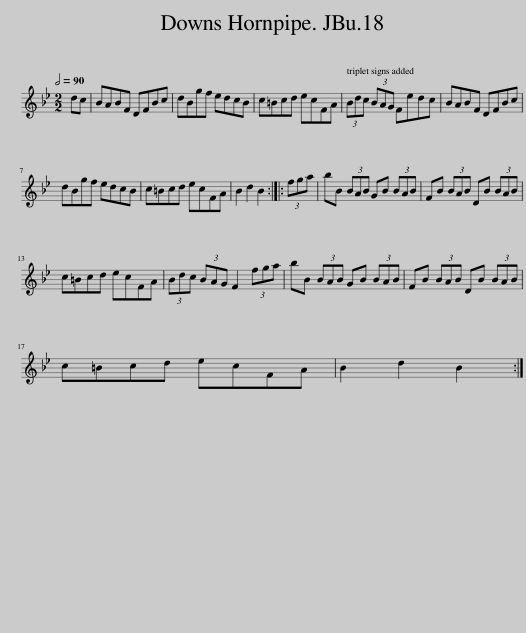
X:1
L:1/8
Q:1/2=90
M:2/2
I:linebreak $
K:Bb
V:1 treble
V:1
 dc | BABF DFBc | dBgf edcB | c=Bcd ecFA | (3Bdc (3BAG Fedc | %5
 BABF DFBc |$ dBgf edcB | c=Bcd ecFA | B2 d2 B2 :: (3fga | %10
 bB (3BAB GB (3BAB | FB (3BAB DB (3BAB |$ c=Bcd ecFA | (3Bdc (3BAG F2 (3fga | bB (3BAB GB (3BAB | %15
 FB (3BAB DB (3BAB |$ c=Bcd ecFA | B2 d2 B2 :| %18
